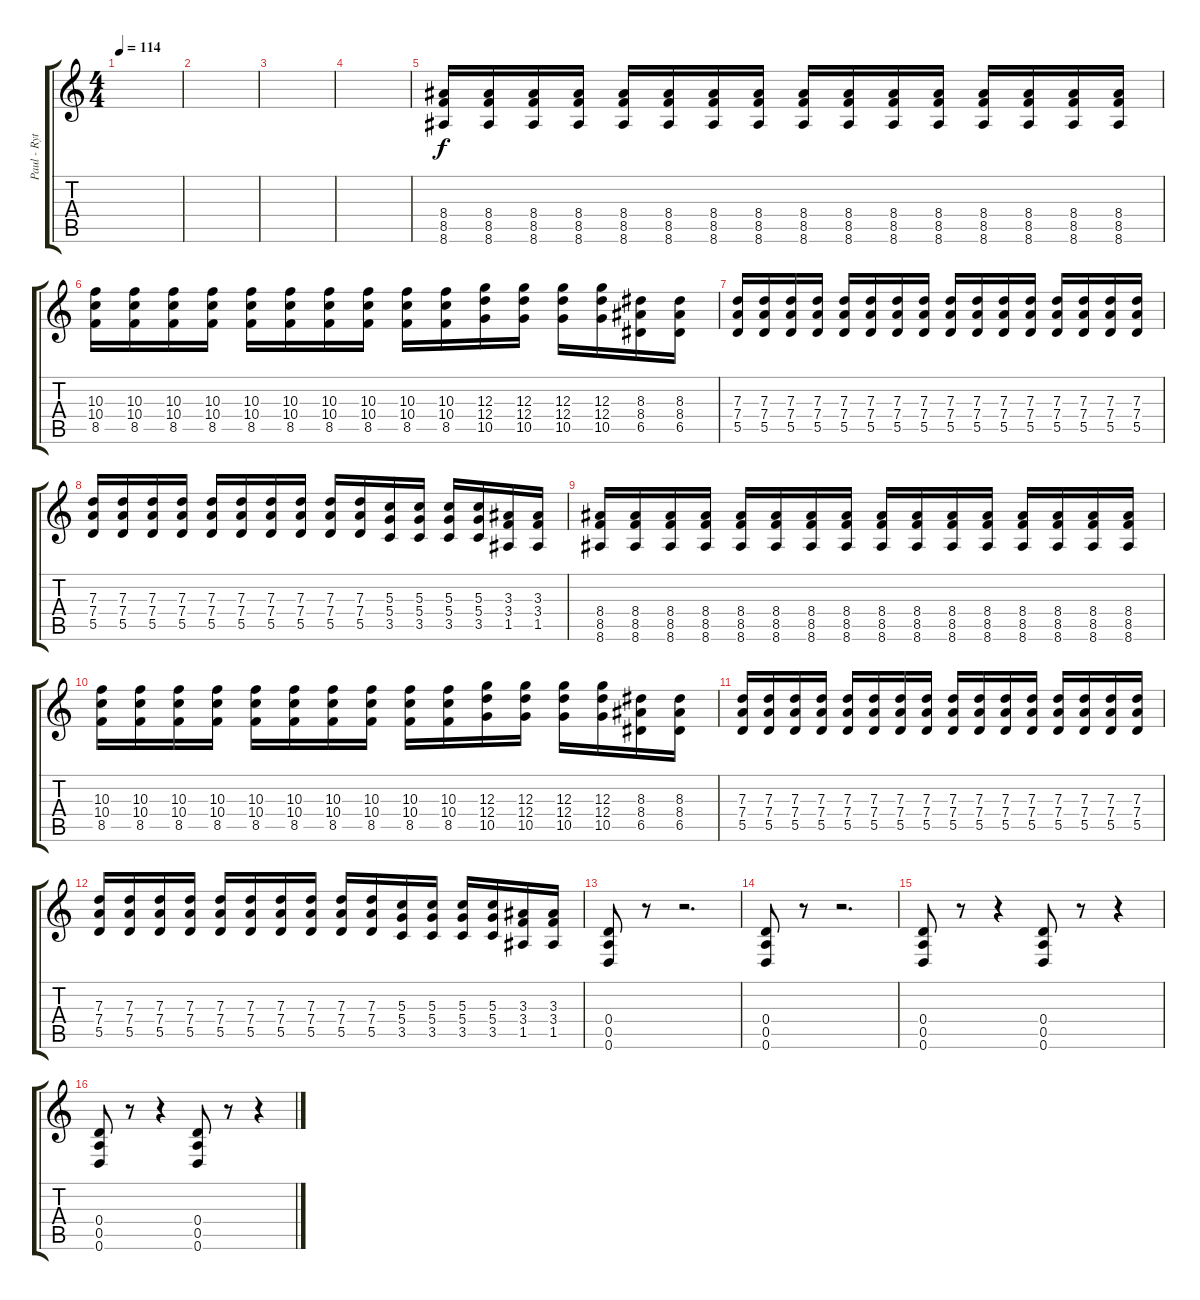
\track ("Paul - Rythem Guitar" "Paul - Ryt") {instrument distortionguitar}
\staff {score tabs}
\tuning (E4 B3 G3 D3 A2 D2) {hide}
\ts (4 4)
\tempo 114
\clef g2
\ks c
|
|
|
|
(8.4 8.5 8.6).16 (8.4 8.5 8.6).16 (8.4 8.5 8.6).16 (8.4 8.5 8.6).16 (8.4 8.5 8.6).16 (8.4 8.5 8.6).16 (8.4 8.5 8.6).16 (8.4 8.5 8.6).16 (8.4 8.5 8.6).16 (8.4 8.5 8.6).16 (8.4 8.5 8.6).16 (8.4 8.5 8.6).16 (8.4 8.5 8.6).16 (8.4 8.5 8.6).16 (8.4 8.5 8.6).16 (8.4 8.5 8.6).16 |
(10.3 10.4 8.5).16 (10.3 10.4 8.5).16 (10.3 10.4 8.5).16 (10.3 10.4 8.5).16 (10.3 10.4 8.5).16 (10.3 10.4 8.5).16 (10.3 10.4 8.5).16 (10.3 10.4 8.5).16 (10.3 10.4 8.5).16 (10.3 10.4 8.5).16 (12.3 12.4 10.5).16 (12.3 12.4 10.5).16 (12.3 12.4 10.5).16 (12.3 12.4 10.5).16 (8.3 8.4 6.5).16 (8.3 8.4 6.5).16 |
(7.3 7.4 5.5).16 (7.3 7.4 5.5).16 (7.3 7.4 5.5).16 (7.3 7.4 5.5).16 (7.3 7.4 5.5).16 (7.3 7.4 5.5).16 (7.3 7.4 5.5).16 (7.3 7.4 5.5).16 (7.3 7.4 5.5).16 (7.3 7.4 5.5).16 (7.3 7.4 5.5).16 (7.3 7.4 5.5).16 (7.3 7.4 5.5).16 (7.3 7.4 5.5).16 (7.3 7.4 5.5).16 (7.3 7.4 5.5).16 |
(7.3 7.4 5.5).16 (7.3 7.4 5.5).16 (7.3 7.4 5.5).16 (7.3 7.4 5.5).16 (7.3 7.4 5.5).16 (7.3 7.4 5.5).16 (7.3 7.4 5.5).16 (7.3 7.4 5.5).16 (7.3 7.4 5.5).16 (7.3 7.4 5.5).16 (5.3 5.4 3.5).16 (5.3 5.4 3.5).16 (5.3 5.4 3.5).16 (5.3 5.4 3.5).16 (3.3 3.4 1.5).16 (3.3 3.4 1.5).16 |
(8.4 8.5 8.6).16 (8.4 8.5 8.6).16 (8.4 8.5 8.6).16 (8.4 8.5 8.6).16 (8.4 8.5 8.6).16 (8.4 8.5 8.6).16 (8.4 8.5 8.6).16 (8.4 8.5 8.6).16 (8.4 8.5 8.6).16 (8.4 8.5 8.6).16 (8.4 8.5 8.6).16 (8.4 8.5 8.6).16 (8.4 8.5 8.6).16 (8.4 8.5 8.6).16 (8.4 8.5 8.6).16 (8.4 8.5 8.6).16 |
(10.3 10.4 8.5).16 (10.3 10.4 8.5).16 (10.3 10.4 8.5).16 (10.3 10.4 8.5).16 (10.3 10.4 8.5).16 (10.3 10.4 8.5).16 (10.3 10.4 8.5).16 (10.3 10.4 8.5).16 (10.3 10.4 8.5).16 (10.3 10.4 8.5).16 (12.3 12.4 10.5).16 (12.3 12.4 10.5).16 (12.3 12.4 10.5).16 (12.3 12.4 10.5).16 (8.3 8.4 6.5).16 (8.3 8.4 6.5).16 |
(7.3 7.4 5.5).16 (7.3 7.4 5.5).16 (7.3 7.4 5.5).16 (7.3 7.4 5.5).16 (7.3 7.4 5.5).16 (7.3 7.4 5.5).16 (7.3 7.4 5.5).16 (7.3 7.4 5.5).16 (7.3 7.4 5.5).16 (7.3 7.4 5.5).16 (7.3 7.4 5.5).16 (7.3 7.4 5.5).16 (7.3 7.4 5.5).16 (7.3 7.4 5.5).16 (7.3 7.4 5.5).16 (7.3 7.4 5.5).16 |
(7.3 7.4 5.5).16 (7.3 7.4 5.5).16 (7.3 7.4 5.5).16 (7.3 7.4 5.5).16 (7.3 7.4 5.5).16 (7.3 7.4 5.5).16 (7.3 7.4 5.5).16 (7.3 7.4 5.5).16 (7.3 7.4 5.5).16 (7.3 7.4 5.5).16 (5.3 5.4 3.5).16 (5.3 5.4 3.5).16 (5.3 5.4 3.5).16 (5.3 5.4 3.5).16 (3.3 3.4 1.5).16 (3.3 3.4 1.5).16 |
(0.4 0.5 0.6).8 r.8 r.2{d} |
(0.4 0.5 0.6).8 r.8 r.2{d} |
(0.4 0.5 0.6).8 r.8 r.4 (0.4 0.5 0.6).8 r.8 r.4 |
(0.4 0.5 0.6).8 r.8 r.4 (0.4 0.5 0.6).8 r.8 r.4
